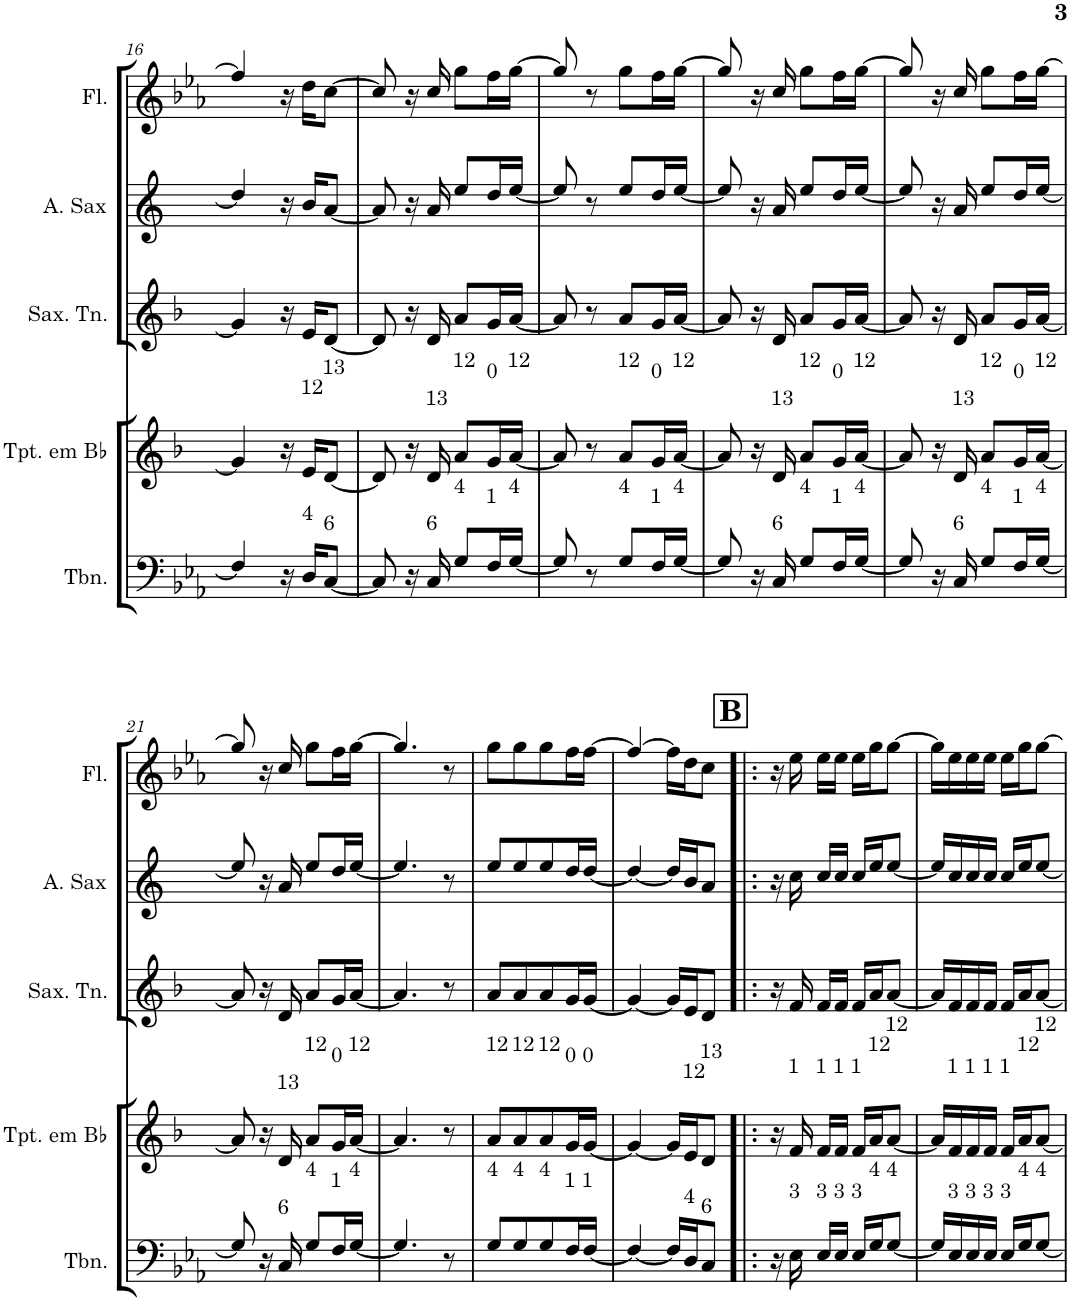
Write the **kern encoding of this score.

**kern	**kern	**kern	**kern	**kern
*part5	*part4	*part3	*part2	*part1
*staff5	*staff4	*staff3	*staff2	*staff1
*I"Trombone	*I"Trompete em Bb	*I"Saxofone Tenor	*I"Saxofone Alto	*I"Flauta Transversal
*I'Tbn.	*I'Tpt. em Bb	*I'Sax. Tn.	*	*I'Fl.
!!LO:PB:g=z
*clefF4	*clefG2	*clefG2	*clefG2	*clefG2
*	*Trd1c2	*Trd8c14	*Trd5c9	*
*k[b-e-a-]	*k[b-]	*k[b-]	*k[]	*k[b-e-a-]
*M2/4	*M2/4	*M2/4	*M2/4	*M2/4
=16	=16	=16	=16	=16
4F/]	4g/]	4g/]	4dd/]	4ff/]
16r	16r	16r	16r	16r
!	!LO:TX:a:t=12	!	!	!
!LO:TX:a:t=4	!	!	!	!
16D/KL	16e/KL	16e/KL	16b/KL	16dd\KL
!	!LO:TX:a:t=13	!	!	!
!LO:TX:a:t=6	!	!	!	!
[8C/J	[8d/J	[8d/J	[8a/J	[8cc\J
=17	=17	=17	=17	=17
8C/]	8d/]	8d/]	8a/]	8cc/]
16r	16r	16r	16r	16r
!	!LO:TX:a:t=13	!	!	!
!LO:TX:a:t=6	!	!	!	!
16C/	16d/	16d/	16a/	16cc/
!	!LO:TX:a:t=12	!	!	!
!LO:TX:a:t=4	!	!	!	!
8G/L	8a/L	8a/L	8ee/L	8gg\L
!	!LO:TX:a:t=0	!	!	!
!LO:TX:a:t=1	!	!	!	!
16F/L	16g/L	16g/L	16dd/L	16ff\L
!	!LO:TX:a:t=12	!	!	!
!LO:TX:a:t=4	!	!	!	!
[16G/JJ	[16a/JJ	[16a/JJ	[16ee/JJ	[16gg\JJ
=18	=18	=18	=18	=18
8G/]	8a/]	8a/]	8ee/]	8gg/]
8r	8r	8r	8r	8r
!	!LO:TX:a:t=12	!	!	!
!LO:TX:a:t=4	!	!	!	!
8G/L	8a/L	8a/L	8ee/L	8gg\L
!	!LO:TX:a:t=0	!	!	!
!LO:TX:a:t=1	!	!	!	!
16F/L	16g/L	16g/L	16dd/L	16ff\L
!	!LO:TX:a:t=12	!	!	!
!LO:TX:a:t=4	!	!	!	!
[16G/JJ	[16a/JJ	[16a/JJ	[16ee/JJ	[16gg\JJ
=19	=19	=19	=19	=19
8G/]	8a/]	8a/]	8ee/]	8gg/]
16r	16r	16r	16r	16r
!	!LO:TX:a:t=13	!	!	!
!LO:TX:a:t=6	!	!	!	!
16C/	16d/	16d/	16a/	16cc/
!	!LO:TX:a:t=12	!	!	!
!LO:TX:a:t=4	!	!	!	!
8G/L	8a/L	8a/L	8ee/L	8gg\L
!	!LO:TX:a:t=0	!	!	!
!LO:TX:a:t=1	!	!	!	!
16F/L	16g/L	16g/L	16dd/L	16ff\L
!	!LO:TX:a:t=12	!	!	!
!LO:TX:a:t=4	!	!	!	!
[16G/JJ	[16a/JJ	[16a/JJ	[16ee/JJ	[16gg\JJ
=20	=20	=20	=20	=20
8G/]	8a/]	8a/]	8ee/]	8gg/]
16r	16r	16r	16r	16r
!	!LO:TX:a:t=13	!	!	!
!LO:TX:a:t=6	!	!	!	!
16C/	16d/	16d/	16a/	16cc/
!	!LO:TX:a:t=12	!	!	!
!LO:TX:a:t=4	!	!	!	!
8G/L	8a/L	8a/L	8ee/L	8gg\L
!	!LO:TX:a:t=0	!	!	!
!LO:TX:a:t=1	!	!	!	!
16F/L	16g/L	16g/L	16dd/L	16ff\L
!	!LO:TX:a:t=12	!	!	!
!LO:TX:a:t=4	!	!	!	!
[16G/JJ	[16a/JJ	[16a/JJ	[16ee/JJ	[16gg\JJ
!!LO:LB:g=z
=21	=21	=21	=21	=21
8G/]	8a/]	8a/]	8ee/]	8gg/]
16r	16r	16r	16r	16r
!	!LO:TX:a:t=13	!	!	!
!LO:TX:a:t=6	!	!	!	!
16C/	16d/	16d/	16a/	16cc/
!	!LO:TX:a:t=12	!	!	!
!LO:TX:a:t=4	!	!	!	!
8G/L	8a/L	8a/L	8ee/L	8gg\L
!	!LO:TX:a:t=0	!	!	!
!LO:TX:a:t=1	!	!	!	!
16F/L	16g/L	16g/L	16dd/L	16ff\L
!	!LO:TX:a:t=12	!	!	!
!LO:TX:a:t=4	!	!	!	!
[16G/JJ	[16a/JJ	[16a/JJ	[16ee/JJ	[16gg\JJ
=22	=22	=22	=22	=22
4.G/]	4.a/]	4.a/]	4.ee/]	4.gg/]
8r	8r	8r	8r	8r
=23	=23	=23	=23	=23
!	!LO:TX:a:t=12	!	!	!
!LO:TX:a:t=4	!	!	!	!
8G/L	8a/L	8a/L	8ee/L	8gg\L
!	!LO:TX:a:t=12	!	!	!
!LO:TX:a:t=4	!	!	!	!
8G/	8a/	8a/	8ee/	8gg\
!	!LO:TX:a:t=12	!	!	!
!LO:TX:a:t=4	!	!	!	!
8G/	8a/	8a/	8ee/	8gg\
!	!LO:TX:a:t=0	!	!	!
!LO:TX:a:t=1	!	!	!	!
16F/L	16g/L	16g/L	16dd/L	16ff\L
!	!LO:TX:a:t=0	!	!	!
!LO:TX:a:t=1	!	!	!	!
[16F/JJ	[16g/JJ	[16g/JJ	[16dd/JJ	[16ff\JJ
=24	=24	=24	=24	=24
4F/_	4g/_	4g/_	4dd/_	4ff/_
16F/LL]	16g/LL]	16g/LL]	16dd/LL]	16ff\LL]
!	!LO:TX:a:t=12	!	!	!
!LO:TX:a:t=4	!	!	!	!
16D/J	16e/J	16e/J	16b/J	16dd\J
!	!LO:TX:a:t=13	!	!	!
!LO:TX:a:t=6	!	!	!	!
8C/J	8d/J	8d/J	8a/J	8cc\J
!!LO:REH:place=s1:a:B:cj:fs=14:t=B
=25!|:	=25!|:	=25!|:	=25!|:	=25!|:
16r	16r	16r	16r	16r
!	!LO:TX:a:t=1	!	!	!
!LO:TX:a:t=3	!	!	!	!
16E-\	16f/	16f/	16cc\	16ee-\
!	!LO:TX:a:t=1	!	!	!
!LO:TX:a:t=3	!	!	!	!
16E-/LL	16f/LL	16f/LL	16cc/LL	16ee-\LL
!	!LO:TX:a:t=1	!	!	!
!LO:TX:a:t=3	!	!	!	!
16E-/JJ	16f/JJ	16f/JJ	16cc/JJ	16ee-\JJ
!	!LO:TX:a:t=1	!	!	!
!LO:TX:a:t=3	!	!	!	!
16E-/LL	16f/LL	16f/LL	16cc/LL	16ee-\LL
!	!LO:TX:a:t=12	!	!	!
!LO:TX:a:t=4	!	!	!	!
16G/J	16a/J	16a/J	16ee/J	16gg\J
!	!LO:TX:a:t=12	!	!	!
!LO:TX:a:t=4	!	!	!	!
[8G/J	[8a/J	[8a/J	[8ee/J	[8gg\J
=26	=26	=26	=26	=26
16G/LL]	16a/LL]	16a/LL]	16ee/LL]	16gg\LL]
!	!LO:TX:a:t=1	!	!	!
!LO:TX:a:t=3	!	!	!	!
16E-/	16f/	16f/	16cc/	16ee-\
!	!LO:TX:a:t=1	!	!	!
!LO:TX:a:t=3	!	!	!	!
16E-/	16f/	16f/	16cc/	16ee-\
!	!LO:TX:a:t=1	!	!	!
!LO:TX:a:t=3	!	!	!	!
16E-/JJ	16f/JJ	16f/JJ	16cc/JJ	16ee-\JJ
!	!LO:TX:a:t=1	!	!	!
!LO:TX:a:t=3	!	!	!	!
16E-/LL	16f/LL	16f/LL	16cc/LL	16ee-\LL
!	!LO:TX:a:t=12	!	!	!
!LO:TX:a:t=4	!	!	!	!
16G/J	16a/J	16a/J	16ee/J	16gg\J
!	!LO:TX:a:t=12	!	!	!
!LO:TX:a:t=4	!	!	!	!
[8G/J	[8a/J	[8a/J	[8ee/J	[8gg\J
=	=	=	=	=
*-	*-	*-	*-	*-
